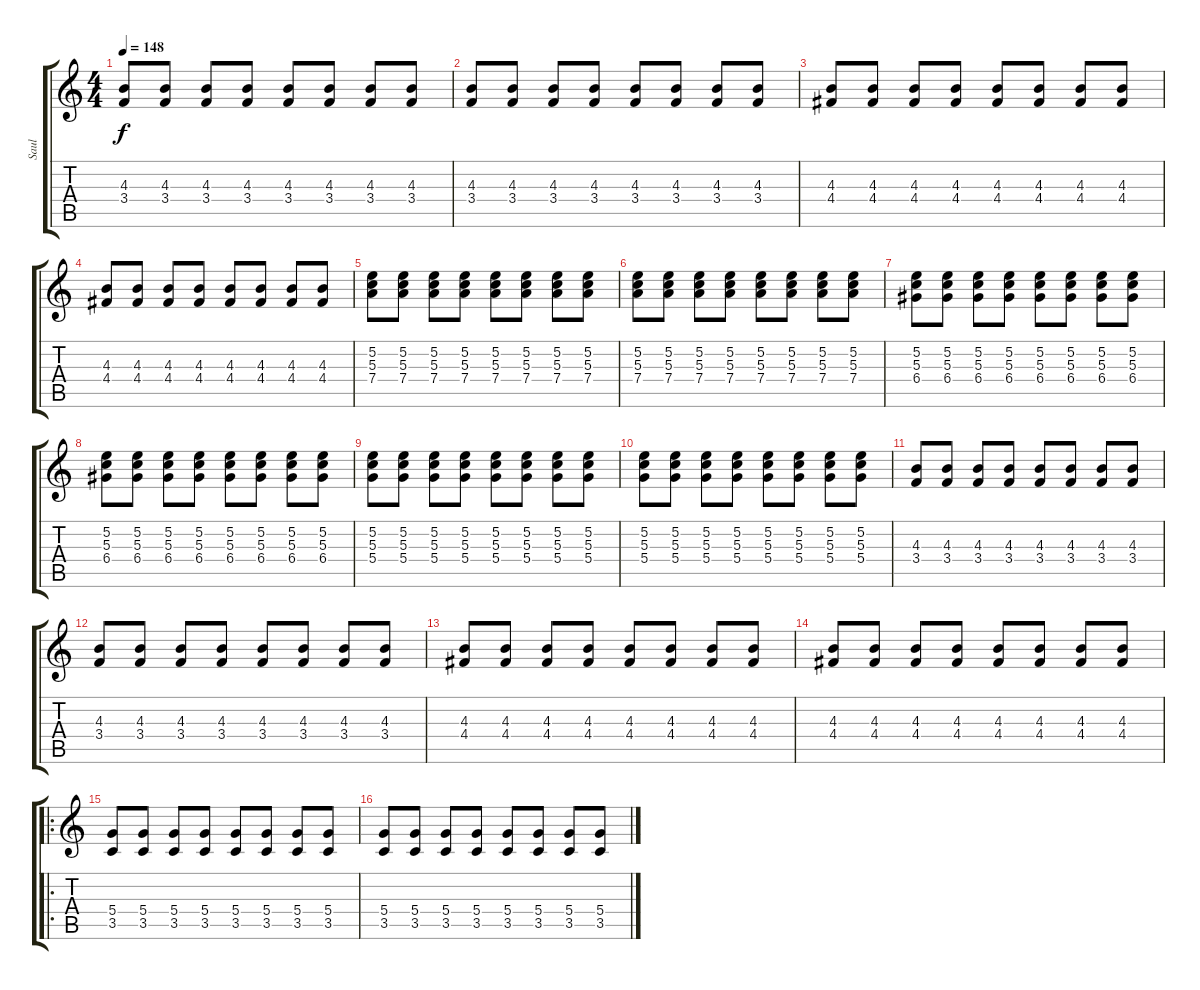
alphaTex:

\track ("Saul" "Saul") {instrument distortionguitar}
\staff {score tabs}
\tuning (E4 B3 G3 D3 A2 E2) {hide}
\ts (4 4)
\tempo 148
\clef g2
\ks c
(4.3 3.4).8{dy f} (4.3 3.4).8 (4.3 3.4).8 (4.3 3.4).8 (4.3 3.4).8 (4.3 3.4).8 (4.3 3.4).8 (4.3 3.4).8 |
(4.3 3.4).8 (4.3 3.4).8 (4.3 3.4).8 (4.3 3.4).8 (4.3 3.4).8 (4.3 3.4).8 (4.3 3.4).8 (4.3 3.4).8 |
(4.3 4.4).8 (4.3 4.4).8 (4.3 4.4).8 (4.3 4.4).8 (4.3 4.4).8 (4.3 4.4).8 (4.3 4.4).8 (4.3 4.4).8 |
(4.3 4.4).8 (4.3 4.4).8 (4.3 4.4).8 (4.3 4.4).8 (4.3 4.4).8 (4.3 4.4).8 (4.3 4.4).8 (4.3 4.4).8 |
(5.2 5.3 7.4).8 (5.2 5.3 7.4).8 (5.2 5.3 7.4).8 (5.2 5.3 7.4).8 (5.2 5.3 7.4).8 (5.2 5.3 7.4).8 (5.2 5.3 7.4).8 (5.2 5.3 7.4).8 |
(5.2 5.3 7.4).8 (5.2 5.3 7.4).8 (5.2 5.3 7.4).8 (5.2 5.3 7.4).8 (5.2 5.3 7.4).8 (5.2 5.3 7.4).8 (5.2 5.3 7.4).8 (5.2 5.3 7.4).8 |
(5.2 5.3 6.4).8 (5.2 5.3 6.4).8 (5.2 5.3 6.4).8 (5.2 5.3 6.4).8 (5.2 5.3 6.4).8 (5.2 5.3 6.4).8 (5.2 5.3 6.4).8 (5.2 5.3 6.4).8 |
(5.2 5.3 6.4).8 (5.2 5.3 6.4).8 (5.2 5.3 6.4).8 (5.2 5.3 6.4).8 (5.2 5.3 6.4).8 (5.2 5.3 6.4).8 (5.2 5.3 6.4).8 (5.2 5.3 6.4).8 |
(5.2 5.3 5.4).8 (5.2 5.3 5.4).8 (5.2 5.3 5.4).8 (5.2 5.3 5.4).8 (5.2 5.3 5.4).8 (5.2 5.3 5.4).8 (5.2 5.3 5.4).8 (5.2 5.3 5.4).8 |
(5.2 5.3 5.4).8 (5.2 5.3 5.4).8 (5.2 5.3 5.4).8 (5.2 5.3 5.4).8 (5.2 5.3 5.4).8 (5.2 5.3 5.4).8 (5.2 5.3 5.4).8 (5.2 5.3 5.4).8 |
(4.3 3.4).8 (4.3 3.4).8 (4.3 3.4).8 (4.3 3.4).8 (4.3 3.4).8 (4.3 3.4).8 (4.3 3.4).8 (4.3 3.4).8 |
(4.3 3.4).8 (4.3 3.4).8 (4.3 3.4).8 (4.3 3.4).8 (4.3 3.4).8 (4.3 3.4).8 (4.3 3.4).8 (4.3 3.4).8 |
(4.3 4.4).8 (4.3 4.4).8 (4.3 4.4).8 (4.3 4.4).8 (4.3 4.4).8 (4.3 4.4).8 (4.3 4.4).8 (4.3 4.4).8 |
(4.3 4.4).8 (4.3 4.4).8 (4.3 4.4).8 (4.3 4.4).8 (4.3 4.4).8 (4.3 4.4).8 (4.3 4.4).8 (4.3 4.4).8 |
\ro
(5.4 3.5).8 (5.4 3.5).8 (5.4 3.5).8 (5.4 3.5).8 (5.4 3.5).8 (5.4 3.5).8 (5.4 3.5).8 (5.4 3.5).8 |
(5.4 3.5).8 (5.4 3.5).8 (5.4 3.5).8 (5.4 3.5).8 (5.4 3.5).8 (5.4 3.5).8 (5.4 3.5).8 (5.4 3.5).8
